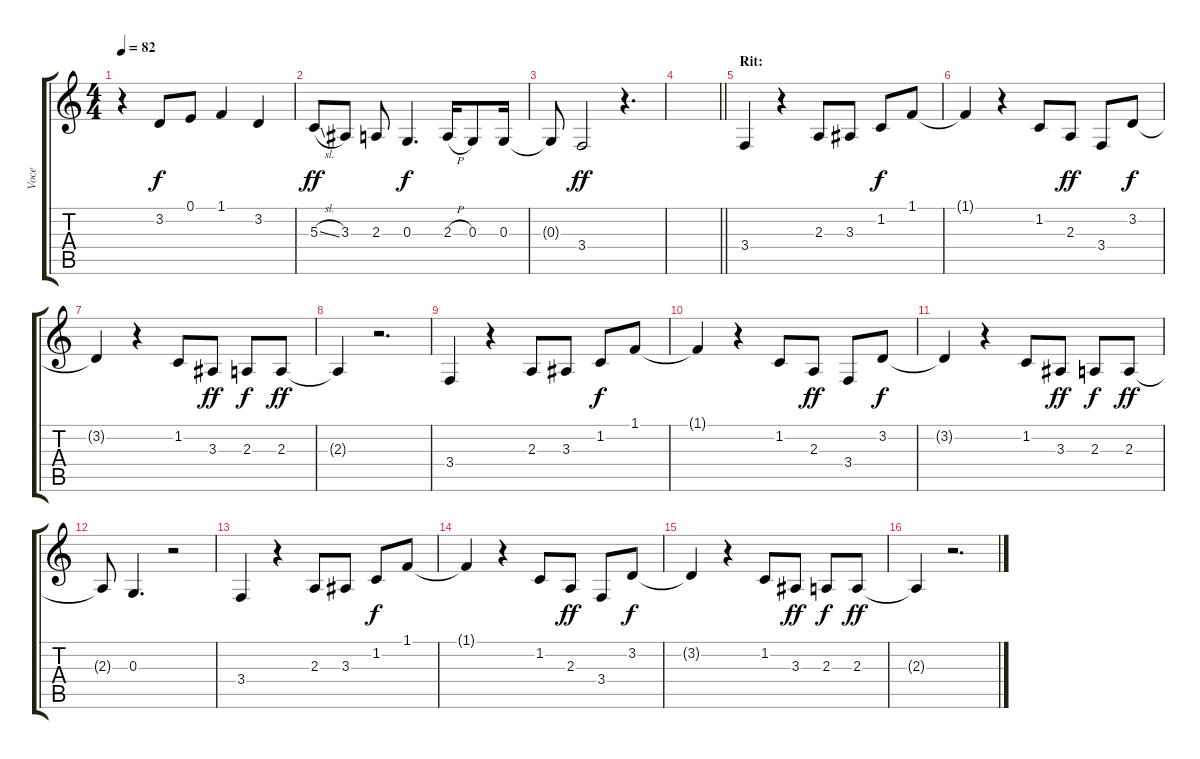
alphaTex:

\track ("Voce" "Voce") {instrument clarinet}
\staff {score tabs}
\tuning (E4 B3 G3 D3 A2 E2) {hide}
\ts (4 4)
\tempo 82
\clef g2
\ks c
r.4{dy f} 3.2.8 0.1.8 1.1.4 3.2.4 |
5.3{sl}.8{dy ff} 3.3.8 2.3.8 0.3.4{d dy f} 2.3{h}.16 0.3.8 0.3.16 |
0.3{t}.8 3.4.2{dy ff} r.4{d} |
\barLineRight lightlight
|
\section ("" "Rit:")
3.4.4 r.4 2.3.8 3.3.8 1.2.8{dy f} 1.1.8 |
1.1{t}.4 r.4 1.2.8 2.3.8{dy ff} 3.4.8 3.2.8{dy f} |
3.2{t}.4 r.4 1.2.8 3.3.8{dy ff} 2.3.8{dy f} 2.3.8{dy ff} |
2.3{t}.4 r.2{d} |
3.4.4 r.4 2.3.8 3.3.8 1.2.8{dy f} 1.1.8 |
1.1{t}.4 r.4 1.2.8 2.3.8{dy ff} 3.4.8 3.2.8{dy f} |
3.2{t}.4 r.4 1.2.8 3.3.8{dy ff} 2.3.8{dy f} 2.3.8{dy ff} |
2.3{t}.8 0.3.4{d} r.2 |
3.4.4 r.4 2.3.8 3.3.8 1.2.8{dy f} 1.1.8 |
1.1{t}.4 r.4 1.2.8 2.3.8{dy ff} 3.4.8 3.2.8{dy f} |
3.2{t}.4 r.4 1.2.8 3.3.8{dy ff} 2.3.8{dy f} 2.3.8{dy ff} |
2.3{t}.4 r.2{d}
